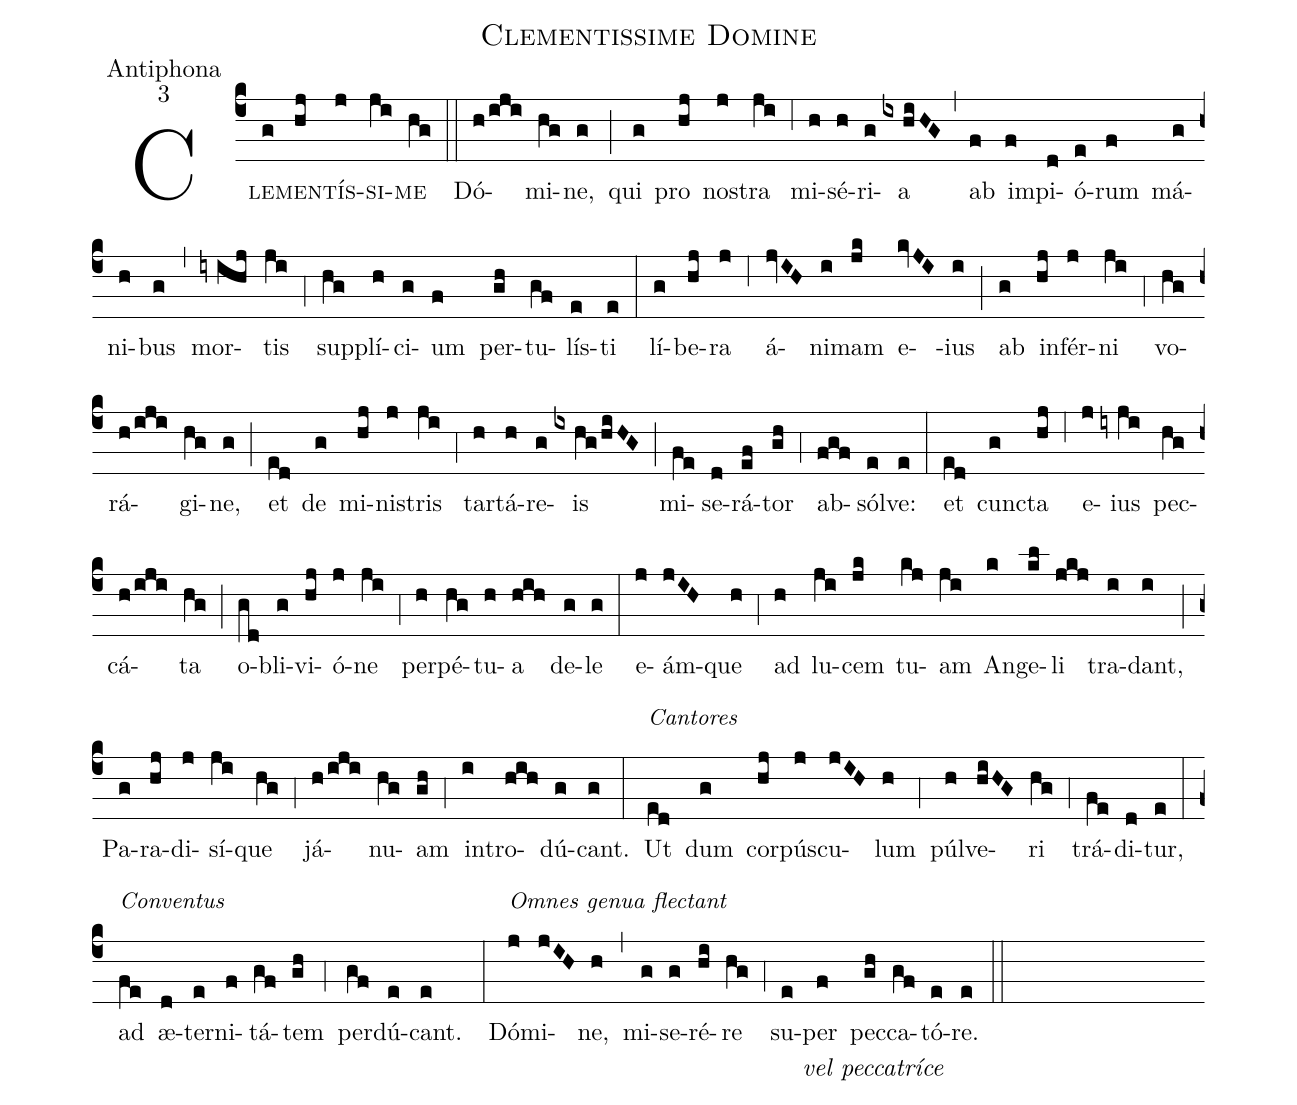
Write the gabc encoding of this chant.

name:Clementissime Domine;
office-part:Antiphona;
mode:3;
%%
(c4)C<sc>le(g)men(hj)tís(j)si(ji)me</sc>(hg) (::) Dó(h/iji)mi(hg)ne,(g)(;) qui(g) pro(hj) nos(j)tra(ji) (,6) mi(h)sé(h)ri(g)a(ix/hi/HG) (,) ab(f) im(f)pi(d)ó(e)rum(f) má(g)ni(h)bus(g) (,) mor(iy/ihj)tis(ji) (,4) sup(hg)plí(h)ci(g)um(f) per(gh)tu(gf)lís(e)ti(e) (:) lí(g)be(hj)ra(j) (,6) á(jvIH)ni(i)mam(jk) e(kvJI)-ius(i) (;) ab(g) in(hj)fér(j)ni(ji) (,4) vo(hg)rá(h/iji)gi(hg)ne,(g) (;) et(ed) de(g) mi(hj)nis(j)tris(ji) (,4) tar(h)tá(h)re(g)is(ix/hg/hi/HG) (;) mi(fe)se(d)rá(ef)tor(gh) (,4) ab(fgf)sól(e)ve:(e) (:) et(ed) cun(g)cta(hj) (,6) e-(j)ius(iy/ji) pec(hg)cá(h/iji)ta(hg) (;) o(gd)bli(g)vi(hj)ó(j)ne(ji) (,4) per(h)pé(hg)tu(h)a(hih) de-(g)le(g) (:) e(j)ám-(jIH)que(h) (,4) ad(h) lu(ji)cem(jk) tu(kj)am(ji) An(k)ge(kl)li(jkj) tra(i)dant,(i) (;) Pa(g)ra(hj)di(j)sí(ji)que(hg) (,4) já(h/iji)nu(hg)am(gh) (,4) in(i)tro(hih)dú(g)cant.(g)(:) <alt>Cantores</alt>Ut(ed) dum(g) cor(hj)pús(j)cu(jIH)lum(h) (,4) púl(h)ve(hiHG)ri(hg) (,4) trá(fe)di(d)tur,(e) (:)<alt>Conventus</alt>ad(fe) æ-(d)ter(e)ni(f)tá(gf)tem(gh) (,4) per(gf)dú(e)cant.(e)()(:)<alt>Omnes genua flectant</alt>Dó(j)mi(jIH)ne,(h) (,) mi(g)se(g)ré(hi)re(hg) (,4)   su(e)per[vel peccatríce](f) pec(gh)ca(gf)tó(e)re.(e) (::)
